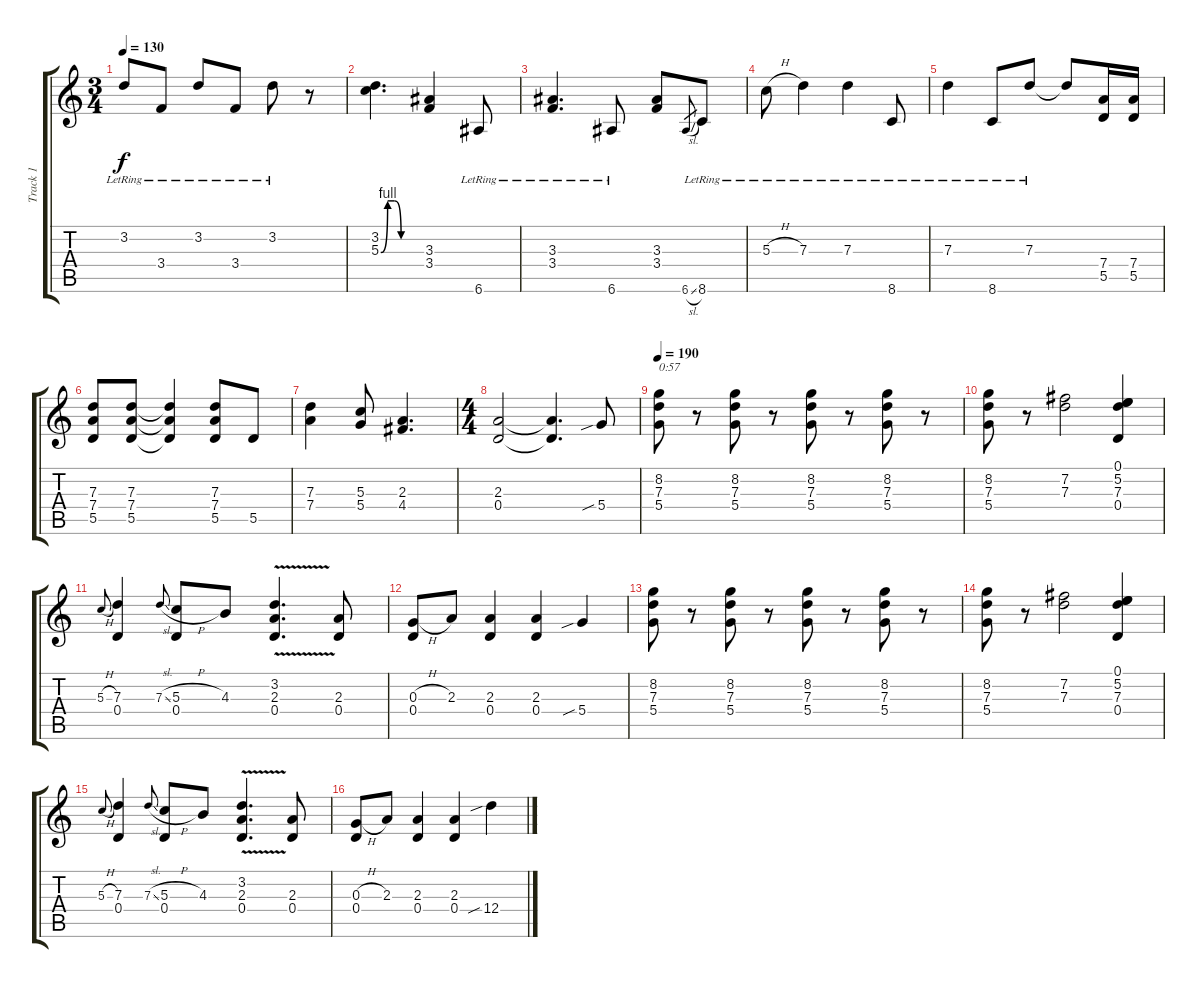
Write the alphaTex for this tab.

\track ("Track 1" "Track 1") {instrument overdrivenguitar}
\staff {score tabs}
\tuning (E4 B3 G3 D3 A2 E2) {hide}
\ts (3 4)
\tempo 130
\clef g2
\ks c
3.2{lr}.8{dy f} 3.4{lr}.8 3.2{lr}.8 3.4{lr}.8 3.2{lr}.8 r.8 |
(3.2 5.3{be (custom 0 0 10 4 20 4 30 0 60 0)}).4{d} (3.3 3.4).4 6.6{lr}.8 |
(3.3{lr} 3.4{lr}).4{d} 6.6{lr}.8 (3.3 3.4).8 6.6{sl}.8{gr} 8.6{lr}.8 |
5.3{h lr}.8 7.3{lr}.4 7.3{lr}.4 8.6{lr}.8 |
7.3{lr}.4 8.6{lr}.8 7.3{lr}.8 7.3{t}.8 (7.4 5.5).16 (7.4 5.5).16 |
(7.3 7.4 5.5).8 (7.3 7.4 5.5).8 (7.3{t} 7.4{t} 5.5{t}).4 (7.3 7.4 5.5).8 5.5.8 |
(7.3 7.4).4 (5.3 5.4).8 (2.3 4.4).4{d} |
\ts (4 4)
(2.3 0.4).2 (2.3{t} 0.4{t}).4{d} 5.4{sib}.8 |
\tempo 190
(8.2 7.3 5.4).8{txt "0:57"} r.8 (8.2 7.3 5.4).8 r.8 (8.2 7.3 5.4).8 r.8 (8.2 7.3 5.4).8 r.8 |
(8.2 7.3 5.4).8 r.8 (7.2 7.3).2 (0.1 5.2 7.3 0.4).4 |
5.3{h}.8{gr onbeat} (7.3 0.4).4 7.3{sl}.8{gr onbeat} (5.3{h} 0.4).8 4.3.8 (3.2{v} 2.3{v} 0.4).4{d} (2.3 0.4).8 |
(0.3{h} 0.4).8 2.3.8 (2.3 0.4).4 (2.3 0.4).4 5.4{sib}.4 |
(8.2 7.3 5.4).8 r.8 (8.2 7.3 5.4).8 r.8 (8.2 7.3 5.4).8 r.8 (8.2 7.3 5.4).8 r.8 |
(8.2 7.3 5.4).8 r.8 (7.2 7.3).2 (0.1 5.2 7.3 0.4).4 |
5.3{h}.8{gr onbeat} (7.3 0.4).4 7.3{sl}.8{gr onbeat} (5.3{h} 0.4).8 4.3.8 (3.2{v} 2.3{v} 0.4).4{d} (2.3 0.4).8 |
(0.3{h} 0.4).8 2.3.8 (2.3 0.4).4 (2.3 0.4).4 12.4{sib}.4
